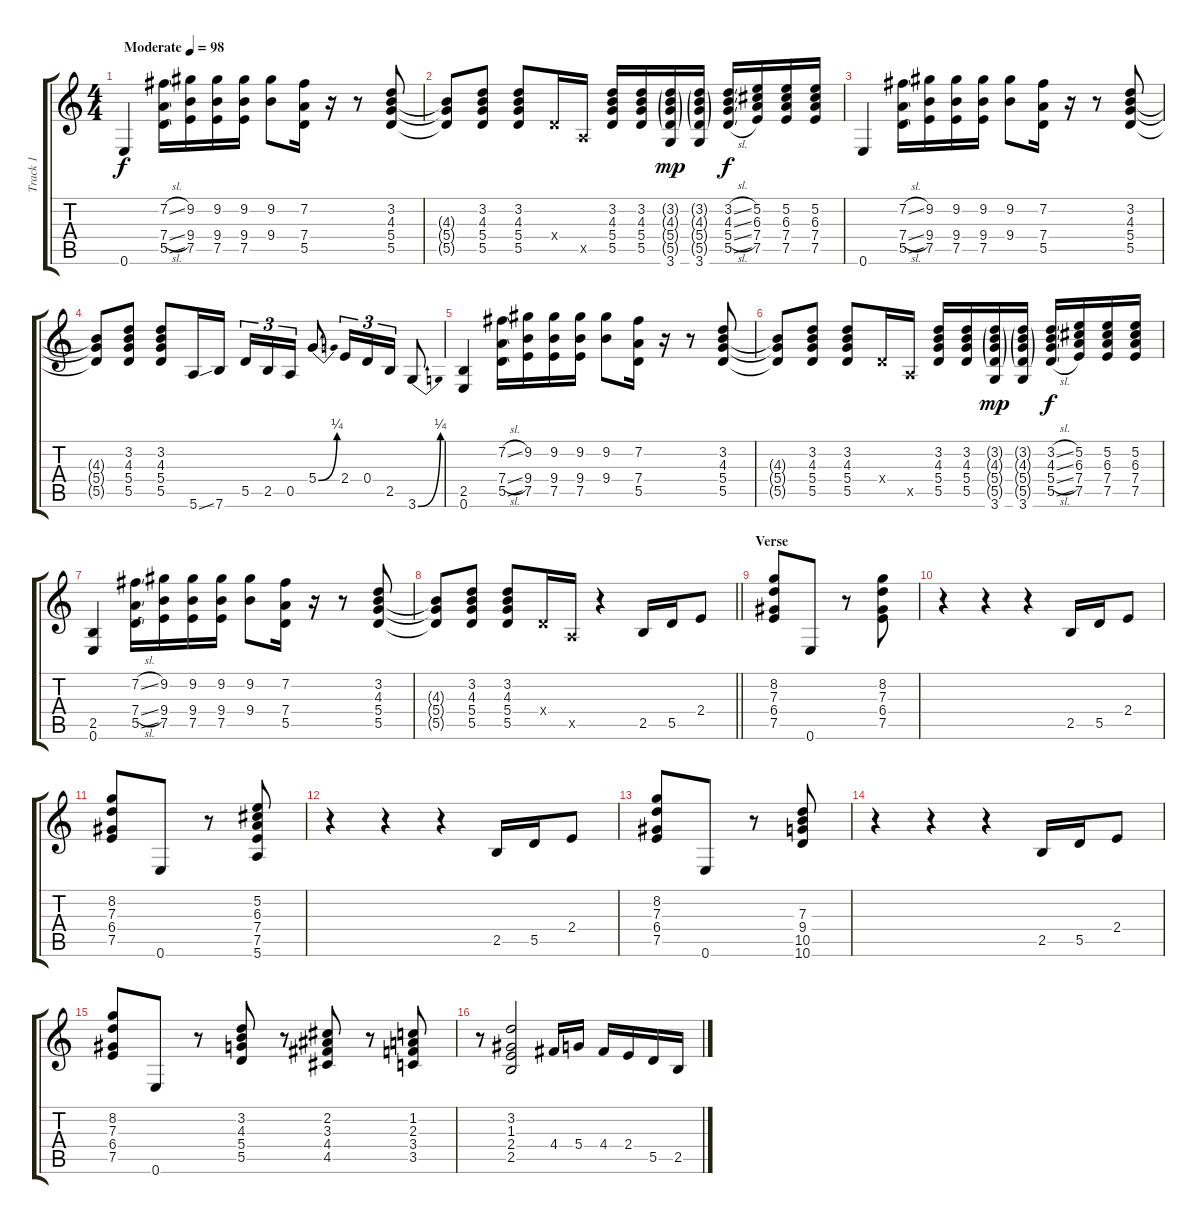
\track ("Track 1" "Track 1") {instrument overdrivenguitar}
\staff {score tabs}
\tuning (E4 B3 G3 D3 A2 E2) {hide}
\ts (4 4)
\tempo (98 "Moderate")
\clef g2
\ks c
0.6.4{dy f instrument overdrivenguitar} (7.2{sl} 7.4{sl} 5.5{sl}).16 (9.2 9.4 7.5).16 (9.2 9.4 7.5).16 (9.2 9.4 7.5).16 (9.2 9.4).8 (7.2 7.4 5.5).16 r.16 r.8 (3.2 4.3 5.4 5.5).8 |
(4.3{t} 5.4{t} 5.5{t}).8 (3.2 4.3 5.4 5.5).8 (3.2 4.3 5.4 5.5).8 0.4{x}.16 0.5{x}.16 (3.2 4.3 5.4 5.5).16 (3.2 4.3 5.4 5.5).16 (3.2{g} 4.3{g} 5.4{g} 5.5{g} 3.6).16{dy mp} (3.2{g} 4.3{g} 5.4{g} 5.5{g} 3.6).16 (3.2{sl} 4.3{sl} 5.4{sl} 5.5{sl}).16{dy f} (5.2 6.3 7.4 7.5).16 (5.2 6.3 7.4 7.5).16 (5.2 6.3 7.4 7.5).16 |
0.6.4 (7.2{sl} 7.4{sl} 5.5{sl}).16 (9.2 9.4 7.5).16 (9.2 9.4 7.5).16 (9.2 9.4 7.5).16 (9.2 9.4).8 (7.2 7.4 5.5).16 r.16 r.8 (3.2 4.3 5.4 5.5).8 |
(4.3{t} 5.4{t} 5.5{t}).8 (3.2 4.3 5.4 5.5).8 (3.2 4.3 5.4 5.5).8 5.6{ss}.16 7.6.16 5.5.16{tu (3 2)} 2.5.16{tu (3 2)} 0.5.16{tu (3 2)} 5.4{be (bend 0 0 60 1)}.8 2.4.16{tu (3 2)} 0.4.16{tu (3 2)} 2.5.16{tu (3 2)} 3.6{be (bend 0 0 60 1)}.8 |
(2.5 0.6).4 (7.2{sl} 7.4{sl} 5.5{sl}).16 (9.2 9.4 7.5).16 (9.2 9.4 7.5).16 (9.2 9.4 7.5).16 (9.2 9.4).8 (7.2 7.4 5.5).16 r.16 r.8 (3.2 4.3 5.4 5.5).8 |
(4.3{t} 5.4{t} 5.5{t}).8 (3.2 4.3 5.4 5.5).8 (3.2 4.3 5.4 5.5).8 0.4{x}.16 0.5{x}.16 (3.2 4.3 5.4 5.5).16 (3.2 4.3 5.4 5.5).16 (3.2{g} 4.3{g} 5.4{g} 5.5{g} 3.6).16{dy mp} (3.2{g} 4.3{g} 5.4{g} 5.5{g} 3.6).16 (3.2{sl} 4.3{sl} 5.4{sl} 5.5{sl}).16{dy f} (5.2 6.3 7.4 7.5).16 (5.2 6.3 7.4 7.5).16 (5.2 6.3 7.4 7.5).16 |
(2.5 0.6).4 (7.2{sl} 7.4{sl} 5.5{sl}).16 (9.2 9.4 7.5).16 (9.2 9.4 7.5).16 (9.2 9.4 7.5).16 (9.2 9.4).8 (7.2 7.4 5.5).16 r.16 r.8 (3.2 4.3 5.4 5.5).8 |
\barLineRight lightlight
(4.3{t} 5.4{t} 5.5{t}).8 (3.2 4.3 5.4 5.5).8 (3.2 4.3 5.4 5.5).8 0.4{x}.16 0.5{x}.16 r.4 2.5.16 5.5.16 2.4.8 |
\section ("" "Verse")
(8.2 7.3 6.4 7.5).8 0.6.8 r.8 (8.2 7.3 6.4 7.5).8 |
r.4 r.4 r.4 2.5.16 5.5.16 2.4.8 |
(8.2 7.3 6.4 7.5).8 0.6.8 r.8 (5.2 6.3 7.4 7.5 5.6).8 |
r.4 r.4 r.4 2.5.16 5.5.16 2.4.8 |
(8.2 7.3 6.4 7.5).8 0.6.8 r.8 (7.3 9.4 10.5 10.6).8 |
r.4 r.4 r.4 2.5.16 5.5.16 2.4.8 |
(8.2 7.3 6.4 7.5).8 0.6.8 r.8 (3.2 4.3 5.4 5.5).8 r.8 (2.2 3.3 4.4 4.5).8 r.8 (1.2 2.3 3.4 3.5).8 |
r.8 (3.2 1.3 2.4 2.5).2 4.4.16 5.4.16 4.4.16 2.4.16 5.5.16 2.5.16
